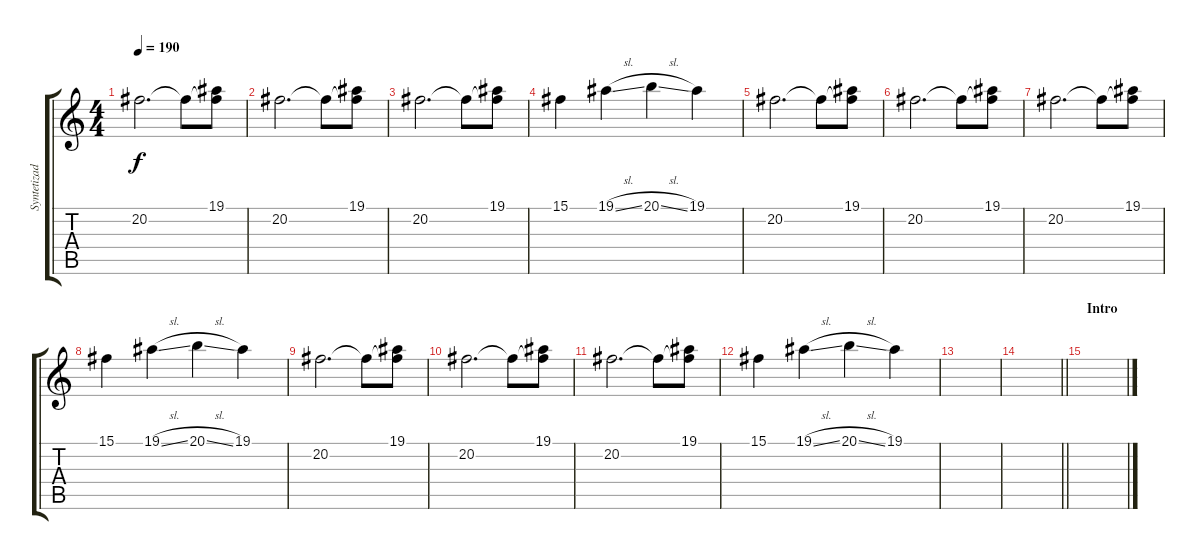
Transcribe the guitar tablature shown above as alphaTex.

\track ("Syntetizador" "Syntetizad") {instrument lead2sawtooth}
\staff {score tabs}
\tuning (Eb4 Bb3 Gb3 Db3 Ab2 Eb2) {hide}
\ts (4 4)
\tempo 190
\clef g2
\ks c
20.2.2{d dy f} 20.2{t}.8 (19.1 20.2{t}).8 |
20.2.2{d} 20.2{t}.8 (19.1 20.2{t}).8 |
20.2.2{d} 20.2{t}.8 (19.1 20.2{t}).8 |
15.1.4 19.1{sl}.4 20.1{sl}.4 19.1.4 |
20.2.2{d} 20.2{t}.8 (19.1 20.2{t}).8 |
20.2.2{d} 20.2{t}.8 (19.1 20.2{t}).8 |
20.2.2{d} 20.2{t}.8 (19.1 20.2{t}).8 |
15.1.4 19.1{sl}.4 20.1{sl}.4 19.1.4 |
20.2.2{d} 20.2{t}.8 (19.1 20.2{t}).8 |
20.2.2{d} 20.2{t}.8 (19.1 20.2{t}).8 |
20.2.2{d} 20.2{t}.8 (19.1 20.2{t}).8 |
15.1.4 19.1{sl}.4 20.1{sl}.4 19.1.4 |
|
\barLineRight lightlight
|
\section ("" "Intro")
